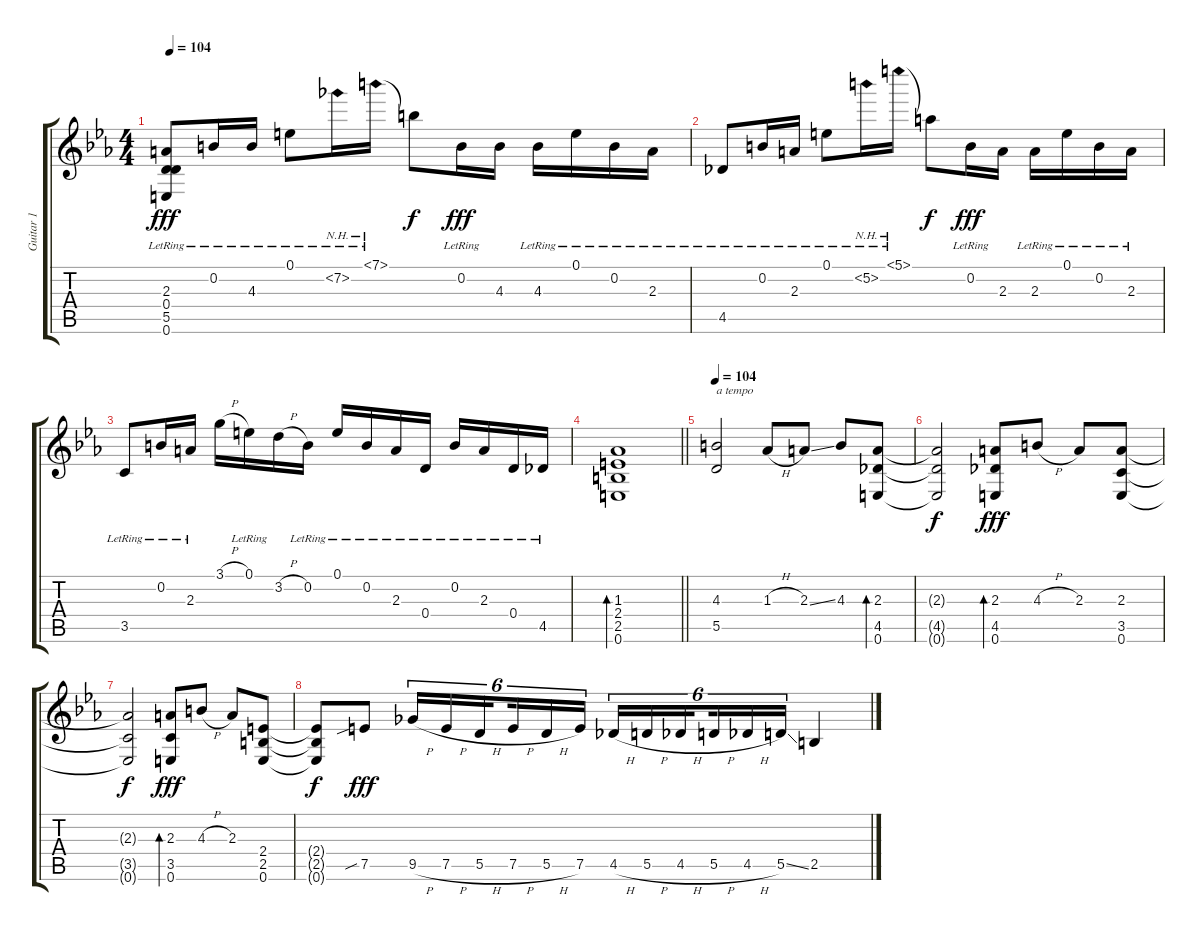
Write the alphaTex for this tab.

\track ("Guitar 1" "Guitar 1") {instrument electricguitarclean}
\staff {score tabs}
\tuning (E4 B3 G3 D3 A2 E2) {hide}
\ts (4 4)
\tempo 104
\clef g2
\ks eb
(2.3{lr} 0.4{lr} 5.5{lr} 0.6{lr}).8{dy fff} 0.2{lr}.16 4.3{lr}.16 0.1{lr}.8 7.2{nh lr}.16 7.1{nh lr}.16 7.1{t}.8{dy f} 0.2{lr}.16{dy fff} 4.3.16 4.3{lr}.16 0.1{lr}.16 0.2{lr}.16 2.3{lr}.16 |
4.5{lr}.8 0.2{lr}.16 2.3{lr}.16 0.1{lr}.8 5.2{nh lr}.16 5.1{nh lr}.16 5.1{t}.8{dy f} 0.2{lr}.16{dy fff} 2.3.16 2.3{lr}.16 0.1{lr}.16 0.2{lr}.16 2.3{lr}.16 |
3.5{lr}.8 0.2{lr}.16 2.3{lr}.16 3.1{h}.16 0.1{lr}.16 3.2{h}.16 0.2{lr}.16 0.1{lr}.16 0.2{lr}.16 2.3{lr}.16 0.4{lr}.16 0.2{lr}.16 2.3{lr}.16 0.4{lr}.16 4.5{lr}.16 |
\barLineRight lightlight
(1.3 2.4 2.5 0.6).1{bd 480} |
\tempo 104
(4.3 5.5).2{txt "a tempo" instrument distortionguitar} 1.3{h}.8 2.3{ss}.8 4.3.8 (2.3 4.5 0.6).8{bd 240} |
(2.3{t} 4.5{t} 0.6{t}).2{dy f} (2.3 4.5 0.6).8{bd 240 dy fff} 4.3{h}.8 2.3.8 (2.3 3.5 0.6).8 |
(2.3{t} 3.5{t} 0.6{t}).2{dy f} (2.3 3.5 0.6).8{bd 240 dy fff} 4.3{h}.8 2.3.8 (2.4 2.5 0.6).8 |
(2.4{t} 2.5{t} 0.6{t}).8{dy f} 7.5{sib}.8{dy fff} 9.5{h}.16{tu (6 4)} 7.5{h}.16{tu (6 4)} 5.5{h}.16{tu (6 4) beam splitsecondary} 7.5{h}.16{tu (6 4)} 5.5{h}.16{tu (6 4)} 7.5.16{tu (6 4)} 4.5{h}.16{tu (6 4)} 5.5{h}.16{tu (6 4)} 4.5{h}.16{tu (6 4) beam splitsecondary} 5.5{h}.16{tu (6 4)} 4.5{h}.16{tu (6 4)} 5.5{ss}.16{tu (6 4)} 2.5.4
